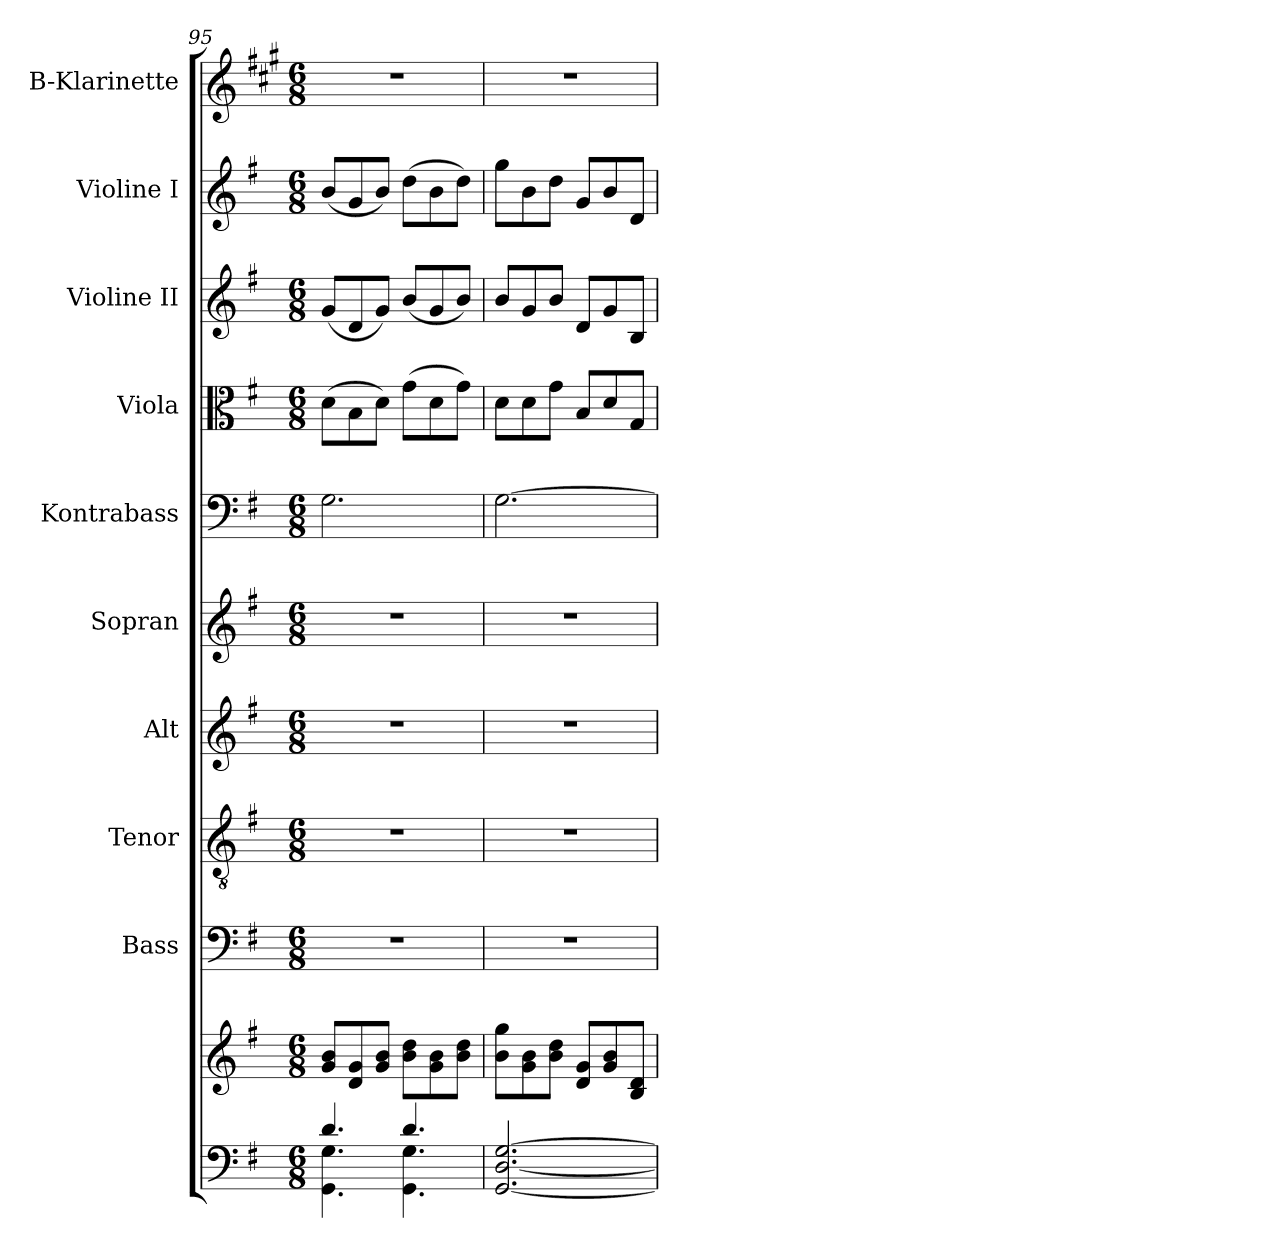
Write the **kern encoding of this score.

**kern	**kern	**kern	**kern	**kern	**kern	**kern	**kern	**kern	**kern	**kern
*part10	*part10	*part9	*part8	*part7	*part6	*part5	*part4	*part3	*part2	*part1
*staff11	*staff10	*staff9	*staff8	*staff7	*staff6	*staff5	*staff4	*staff3	*staff2	*staff1
*	*	*I"Bass	*I"Tenor	*I"Alt	*I"Sopran	*I"Kontrabass	*I"Viola	*I"Violine II	*I"Violine I	*I"B-Klarinette
*	*	*I'B.	*I'T.	*I'A.	*I'S.	*I'Kb.	*I'Vla.	*I'Vl. II	*I'Vl. I	*I'B Kl.
*clefF4	*clefG2	*clefF4	*clefGv2	*clefG2	*clefG2	*clefF4	*clefC3	*clefG2	*clefG2	*clefG2
*	*	*	*	*	*	*ITrd7c12	*	*	*	*ITrd1c2
*k[f#]	*k[f#]	*k[f#]	*k[f#]	*k[f#]	*k[f#]	*k[f#]	*k[f#]	*k[f#]	*k[f#]	*k[f#]
*G:	*G:	*G:	*G:	*G:	*G:	*G:	*G:	*G:	*G:	*G:
*M6/8	*M6/8	*M6/8	*M6/8	*M6/8	*M6/8	*M6/8	*M6/8	*M6/8	*M6/8	*M6/8
=95	=95	=95	=95	=95	=95	=95	=95	=95	=95	=95
*^	*	*	*	*	*	*	*	*	*	*
4.d/	4.GG\ 4.G\	8g/ 8b/L	2.r	2.r	2.r	2.r	2.GG\	(>8d\L	(<8g/L	(<8b/L	2.r
.	.	8d/ 8g/	.	.	.	.	.	8B\	8d/	8g/	.
.	.	8g/ 8b/J	.	.	.	.	.	8d\J)	8g/J)	8b/J)	.
4.d/	4.GG\ 4.G\	8b\ 8dd\L	.	.	.	.	.	(>8g\L	(<8b/L	(>8dd\L	.
.	.	8g\ 8b\	.	.	.	.	.	8d\	8g/	8b\	.
.	.	8b\ 8dd\J	.	.	.	.	.	8g\J)	8b/J)	8dd\J)	.
*v	*v	*	*	*	*	*	*	*	*	*	*
=96	=96	=96	=96	=96	=96	=96	=96	=96	=96	=96
[2.GG/ [2.D/ [2.G/	8b\ 8gg\L	2.r	2.r	2.r	2.r	[2.GG\	8d\L	8b/L	8gg\L	2.r
.	8g\ 8b\	.	.	.	.	.	8d\	8g/	8b\	.
.	8b\ 8dd\J	.	.	.	.	.	8g\J	8b/J	8dd\J	.
.	8d/ 8g/L	.	.	.	.	.	8B/L	8d/L	8g/L	.
.	8g/ 8b/	.	.	.	.	.	8d/	8g/	8b/	.
.	8B/ 8d/J	.	.	.	.	.	8G/J	8B/J	8d/J	.
=	=	=	=	=	=	=	=	=	=	=
*-	*-	*-	*-	*-	*-	*-	*-	*-	*-	*-
